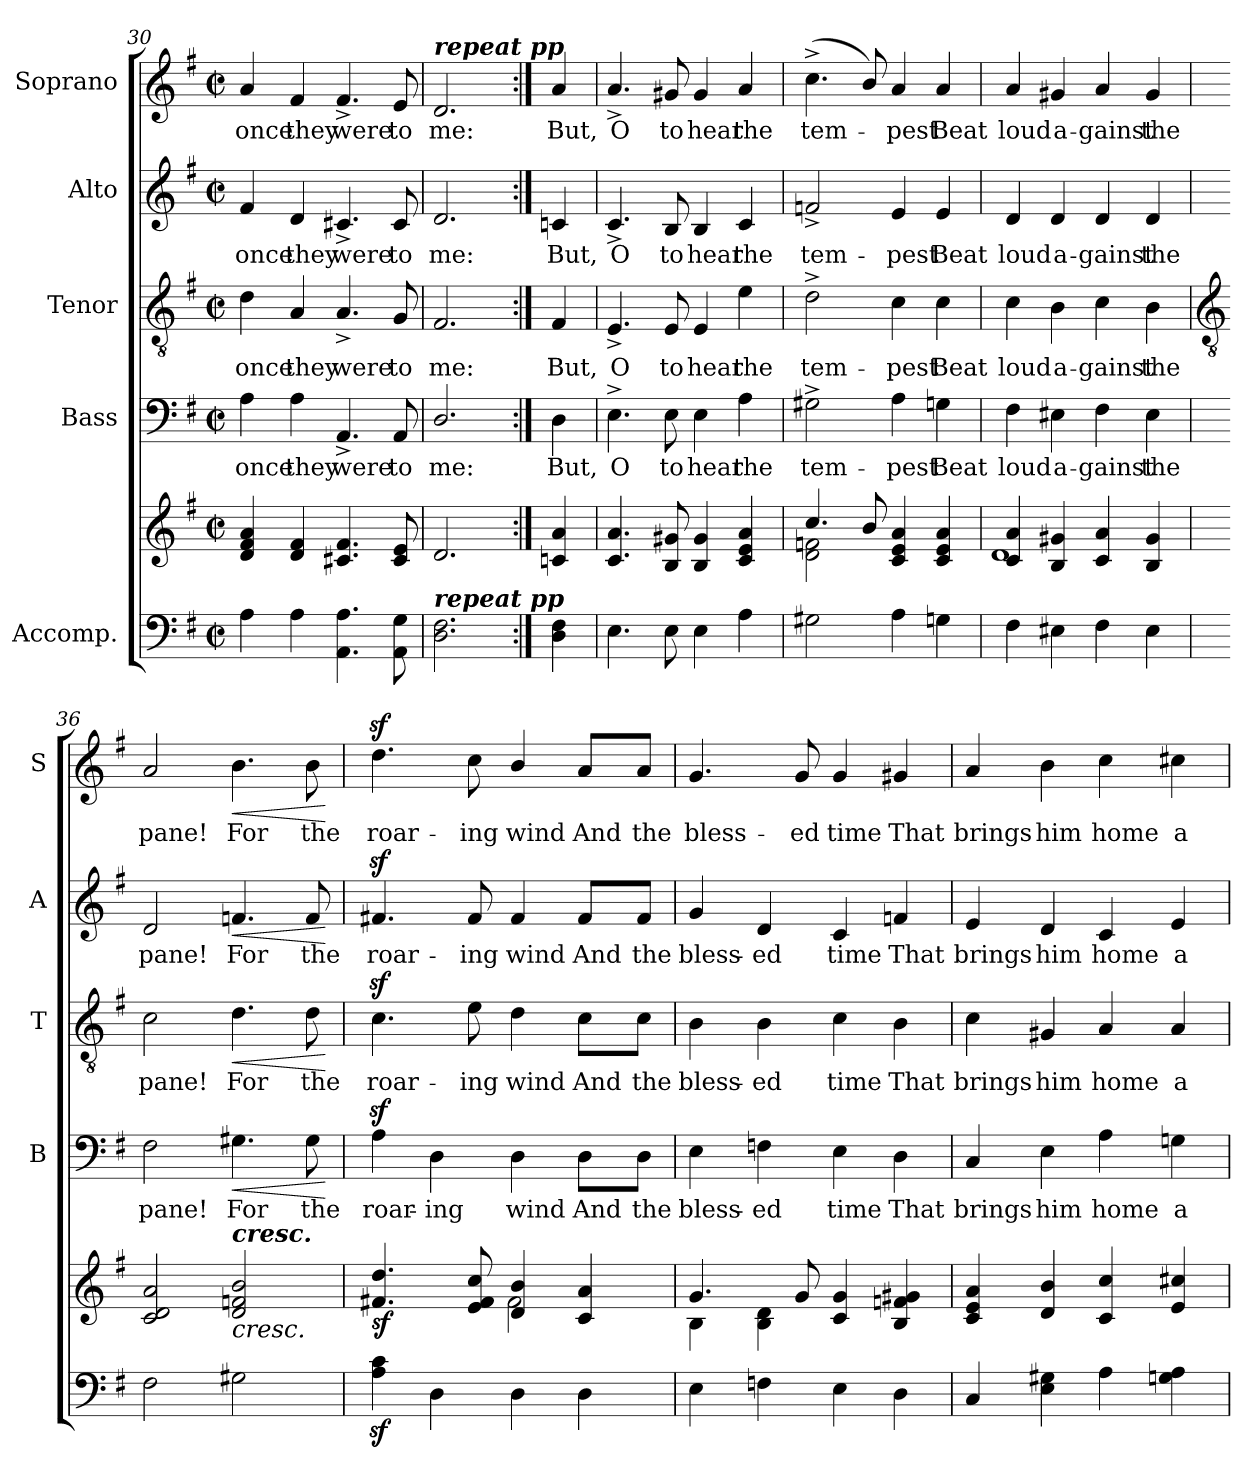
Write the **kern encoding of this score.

**kern	**kern	**dynam	**kern	**text	**dynam	**kern	**text	**dynam	**kern	**text	**dynam	**kern	**text	**dynam
*part5	*part5	*part5	*part4	*part4	*part4	*part3	*part3	*part3	*part2	*part2	*part2	*part1	*part1	*part1
*staff6	*staff5	*staff5/6	*staff4	*staff4	*staff4	*staff3	*staff3	*staff3	*staff2	*staff2	*staff2	*staff1	*staff1	*staff1
*I"Accomp.	*	*	*I"Bass	*	*	*I"Tenor	*	*	*I"Alto	*	*	*I"Soprano	*	*
*	*	*	*I'B	*	*	*I'T	*	*	*I'A	*	*	*I'S	*	*
!!LO:LB:g=z
*clefF4	*clefG2	*	*clefF4	*	*	*clefGv2	*	*	*clefG2	*	*	*clefG2	*	*
*k[f#]	*k[f#]	*	*k[f#]	*	*	*k[f#]	*	*	*k[f#]	*	*	*k[f#]	*	*
*G:	*G:	*	*G:	*	*	*G:	*	*	*G:	*	*	*G:	*	*
*M2/2	*M2/2	*	*M2/2	*	*	*M2/2	*	*	*M2/2	*	*	*M2/2	*	*
*met(c|)	*met(c|)	*	*met(c|)	*	*	*met(c|)	*	*	*met(c|)	*	*	*met(c|)	*	*
=30	=30	=30	=30	=30	=30	=30	=30	=30	=30	=30	=30	=30	=30	=30
*	*^	*	*	*	*	*	*	*	*	*	*	*	*	*
!	!	!	!	!	!LO:LY:b	!	!	!LO:LY:b	!	!	!LO:LY:b	!	!	!LO:LY:b	!
4A	4d 4f# 4a	1ryy	.	4A	once	.	4d	once	.	4f#	once	.	4a	once	.
!	!	!	!	!	!LO:LY:b	!	!	!LO:LY:b	!	!	!LO:LY:b	!	!	!LO:LY:b	!
4A	4d 4f#	.	.	4A	they	.	4A	they	.	4d	they	.	4f#	they	.
!	!	!	!	!	!LO:LY:b	!	!	!LO:LY:b	!	!	!LO:LY:b	!	!	!LO:LY:b	!
4.AA 4.A	4.c#X 4.f#	.	.	4.AA^	were	.	4.A^	were	.	4.c#X^	were	.	4.f#^	were	.
!	!	!	!	!	!LO:LY:b	!	!	!LO:LY:b	!	!	!LO:LY:b	!	!	!LO:LY:b	!
8AA 8G	8c# 8e	.	.	8AA	to	.	8G	to	.	8c#	to	.	8e	to	.
=31	=31	=31	=31	=31	=31	=31	=31	=31	=31	=31	=31	=31	=31	=31	=31
!	!	!	!	!	!	!	!	!	!	!	!	!	!LO:TX:a:Bi:t=repeat pp	!	!
!LO:TX:a:Bi:t=repeat pp	!	!	!	!	!	!	!	!	!	!	!	!	!	!	!
!	!	!	!	!	!LO:LY:b	!	!	!LO:LY:b	!	!	!LO:LY:b	!	!	!LO:LY:b	!
2.D\ 2.F#\	2.d	2.ryy	.	2.D/	me:	.	2.F#	me:	.	2.d	me:	.	2.d	me:	.
=32:|!	=32:|!	=32:|!	=32:|!	=32:|!	=32:|!	=32:|!	=32:|!	=32:|!	=32:|!	=32:|!	=32:|!	=32:|!	=32:|!	=32:|!	=32:|!
!	!	!	!	!	!LO:LY:b	!	!	!LO:LY:b	!	!	!LO:LY:b	!	!	!LO:LY:b	!
4D 4F#	4cn 4a	4ryy	.	4D	But,	.	4F#	But,	.	4cn	But,	.	4a	But,	.
=33	=33	=33	=33	=33	=33	=33	=33	=33	=33	=33	=33	=33	=33	=33	=33
!	!	!	!	!	!LO:LY:b	!	!	!LO:LY:b	!	!	!LO:LY:b	!	!	!LO:LY:b	!
4.E	4.c 4.a	1ryy	.	4.E^	O	.	4.E^	O	.	4.c^	O	.	4.a^	O	.
!	!	!	!	!	!LO:LY:b	!	!	!LO:LY:b	!	!	!LO:LY:b	!	!	!LO:LY:b	!
8E	8B 8g#X	.	.	8E	to	.	8E	to	.	8B	to	.	8g#X	to	.
!	!	!	!	!	!LO:LY:b	!	!	!LO:LY:b	!	!	!LO:LY:b	!	!	!LO:LY:b	!
4E	4B 4g#	.	.	4E	hear	.	4E	hear	.	4B	hear	.	4g#	hear	.
!	!	!	!	!	!LO:LY:b	!	!	!LO:LY:b	!	!	!LO:LY:b	!	!	!LO:LY:b	!
4A	4c 4e 4a	.	.	4A	the	.	4e	the	.	4c	the	.	4a	the	.
=34	=34	=34	=34	=34	=34	=34	=34	=34	=34	=34	=34	=34	=34	=34	=34
!	!	!	!	!	!LO:LY:b	!	!	!LO:LY:b	!	!	!LO:LY:b	!	!	!LO:LY:b	!
2G#X	4.cc/	2d\ 2fn\	.	2G#X^	tem-	.	2d^	tem-	.	2fn^	tem-	.	(<4.cc^	tem-	.
.	8b/	.	.	.	.	.	.	.	.	.	.	.	8b/)	.	.
!	!	!	!	!	!LO:LY:b	!	!	!LO:LY:b	!	!	!LO:LY:b	!	!	!LO:LY:b	!
4A	4c 4e 4a	2ryy	.	4A	-pest	.	4c	-pest	.	4e	-pest	.	4a	pest	.
!	!	!	!	!	!LO:LY:b	!	!	!LO:LY:b	!	!	!LO:LY:b	!	!	!LO:LY:b	!
4Gn	4c 4e 4a	.	.	4Gn	Beat	.	4c	Beat	.	4e	Beat	.	4a	Beat	.
=35	=35	=35	=35	=35	=35	=35	=35	=35	=35	=35	=35	=35	=35	=35	=35
!	!	!	!	!	!LO:LY:b	!	!	!LO:LY:b	!	!	!LO:LY:b	!	!	!LO:LY:b	!
4F#	4c 4a	1d\	.	4F#	loud	.	4c	loud	.	4d	loud	.	4a	loud	.
!	!	!	!	!	!LO:LY:b	!	!	!LO:LY:b	!	!	!LO:LY:b	!	!	!LO:LY:b	!
4E#X	4B 4g#X	.	.	4E#X	a-	.	4B	a-	.	4d	a-	.	4g#X	a-	.
!	!	!	!	!	!LO:LY:b	!	!	!LO:LY:b	!	!	!LO:LY:b	!	!	!LO:LY:b	!
4F#	4c 4a	.	.	4F#	-gainst	.	4c	-gainst	.	4d	-gainst	.	4a	-gainst	.
!	!	!	!	!	!LO:LY:b	!	!	!LO:LY:b	!	!	!LO:LY:b	!	!	!LO:LY:b	!
4E#	4B 4g#	.	.	4E#	the	.	4B	the	.	4d	the	.	4g#	the	.
!!LO:LB:g=z
=36	=36	=36	=36	=36	=36	=36	=36	=36	=36	=36	=36	=36	=36	=36	=36
*	*	*	*	*	*	*	*clefGv2	*	*	*	*	*	*	*	*
!	!	!	!	!	!LO:LY:b	!	!	!LO:LY:b	!	!	!LO:LY:b	!	!	!LO:LY:b	!
2F#	2c 2d 2a	1ryy	.	2F#	pane!	.	2c	pane!	.	2d	pane!	.	2a	pane!	.
!	!LO:TX:a:Bi:t=cresc.	!	!	!	!	!	!	!	!	!	!	!	!	!	!
!	!	!	!LO:HP:b	!	!LO:LY:b	!LO:HP:b	!	!LO:LY:b	!LO:HP:b	!	!LO:LY:b	!LO:HP:b	!	!LO:LY:b	!LO:HP:b
2G#X	2d 2fn 2b	.	<	4.G#X	For	<	4.d	For	<	4.fn	For	<	4.b	For	<
!	!	!	!	!	!LO:LY:b	!	!	!LO:LY:b	!	!	!LO:LY:b	!	!	!LO:LY:b	!
.	.	.	.	8G#	the	.	8d	the	.	8f	the	.	8b	the	.
*	*v	*v	*	*	*	*	*	*	*	*	*	*	*	*	*
.	.	.	.	.	[	.	.	[	.	.	[	.	.	[
=37	=37	=37	=37	=37	=37	=37	=37	=37	=37	=37	=37	=37	=37	=37
*	*^	*	*	*	*	*	*	*	*	*	*	*	*	*
!	!	!	!LO:DY:b	!	!LO:LY:b	!	!	!LO:LY:b	!	!	!LO:LY:b	!	!	!LO:LY:b	!
4Az< 4cz<	4.f#X 4.dd	2ryy	sf	4Az<	roar-	.	4.cz<	roar-	.	4.f#Xz<	roar-	.	4.ddz<	roar-	.
!	!	!	!	!	!LO:LY:b	!	!	!	!	!	!	!	!	!	!
4D	.	.	.	4D	-ing	.	.	.	.	.	.	.	.	.	.
!	!	!	!	!	!	!	!	!LO:LY:b	!	!	!LO:LY:b	!	!	!LO:LY:b	!
.	8e 8f# 8cc	.	[	.	.	.	8e	-ing	.	8f#	-ing	.	8cc	-ing	.
!	!	!	!	!	!LO:LY:b	!	!	!LO:LY:b	!	!	!LO:LY:b	!	!	!LO:LY:b	!
4D	4d/ 4b/	2f#\	.	4D	wind	.	4d	wind	.	4f#	wind	.	4b/	wind	.
!	!	!	!	!	!LO:LY:b	!	!	!LO:LY:b	!	!	!LO:LY:b	!	!	!LO:LY:b	!
4D	4c 4a	.	.	8D\L	And	.	8c\L	And	.	8f#/L	And	.	8a/L	And	.
!	!	!	!	!	!LO:LY:b	!	!	!LO:LY:b	!	!	!LO:LY:b	!	!	!LO:LY:b	!
.	.	.	.	8D\J	the	.	8c\J	the	.	8f#/J	the	.	8a/J	the	.
=38	=38	=38	=38	=38	=38	=38	=38	=38	=38	=38	=38	=38	=38	=38	=38
!	!	!	!	!	!LO:LY:b	!	!	!LO:LY:b	!	!	!LO:LY:b	!	!	!LO:LY:b	!
4E	4.g	4B\	.	4E	bless-	.	4B	bless-	.	4g	bless-	.	4.g	bless-	.
!	!	!	!	!	!LO:LY:b	!	!	!LO:LY:b	!	!	!LO:LY:b	!	!	!	!
4Fn	.	4B\ 4d\	.	4Fn	-ed	.	4B	-ed	.	4d	-ed	.	.	.	.
!	!	!	!	!	!	!	!	!	!	!	!	!	!	!LO:LY:b	!
.	8g	.	.	.	.	.	.	.	.	.	.	.	8g	-ed	.
!	!	!	!	!	!LO:LY:b	!	!	!LO:LY:b	!	!	!LO:LY:b	!	!	!LO:LY:b	!
4E	4c 4g	2ryy	.	4E	time	.	4c	time	.	4c	time	.	4g	time	.
!	!	!	!	!	!LO:LY:b	!	!	!LO:LY:b	!	!	!LO:LY:b	!	!	!LO:LY:b	!
4D	4B 4fn 4g#X	.	.	4D	That	.	4B	That	.	4fn	That	.	4g#X	That	.
=39	=39	=39	=39	=39	=39	=39	=39	=39	=39	=39	=39	=39	=39	=39	=39
!	!	!	!	!	!LO:LY:b	!	!	!LO:LY:b	!	!	!LO:LY:b	!	!	!LO:LY:b	!
4C	4c 4e 4a	1ryy	.	4C	brings	.	4c	brings	.	4e	brings	.	4a	brings	.
!	!	!	!	!	!LO:LY:b	!	!	!LO:LY:b	!	!	!LO:LY:b	!	!	!LO:LY:b	!
4E 4G#X	4d 4b	.	.	4E	him	.	4G#X	him	.	4d	him	.	4b	him	.
!	!	!	!	!	!LO:LY:b	!	!	!LO:LY:b	!	!	!LO:LY:b	!	!	!LO:LY:b	!
4A	4c 4cc	.	.	4A	home	.	4A	home	.	4c	home	.	4cc	home	.
!	!	!	!	!	!LO:LY:b	!	!	!LO:LY:b	!	!	!LO:LY:b	!	!	!LO:LY:b	!
4Gn 4A	4e 4cc#X	.	.	4Gn	a-	.	4A	a-	.	4e	a-	.	4cc#X	a-	.
*	*v	*v	*	*	*	*	*	*	*	*	*	*	*	*	*
=	=	=	=	=	=	=	=	=	=	=	=	=	=	=
*-	*-	*-	*-	*-	*-	*-	*-	*-	*-	*-	*-	*-	*-	*-
